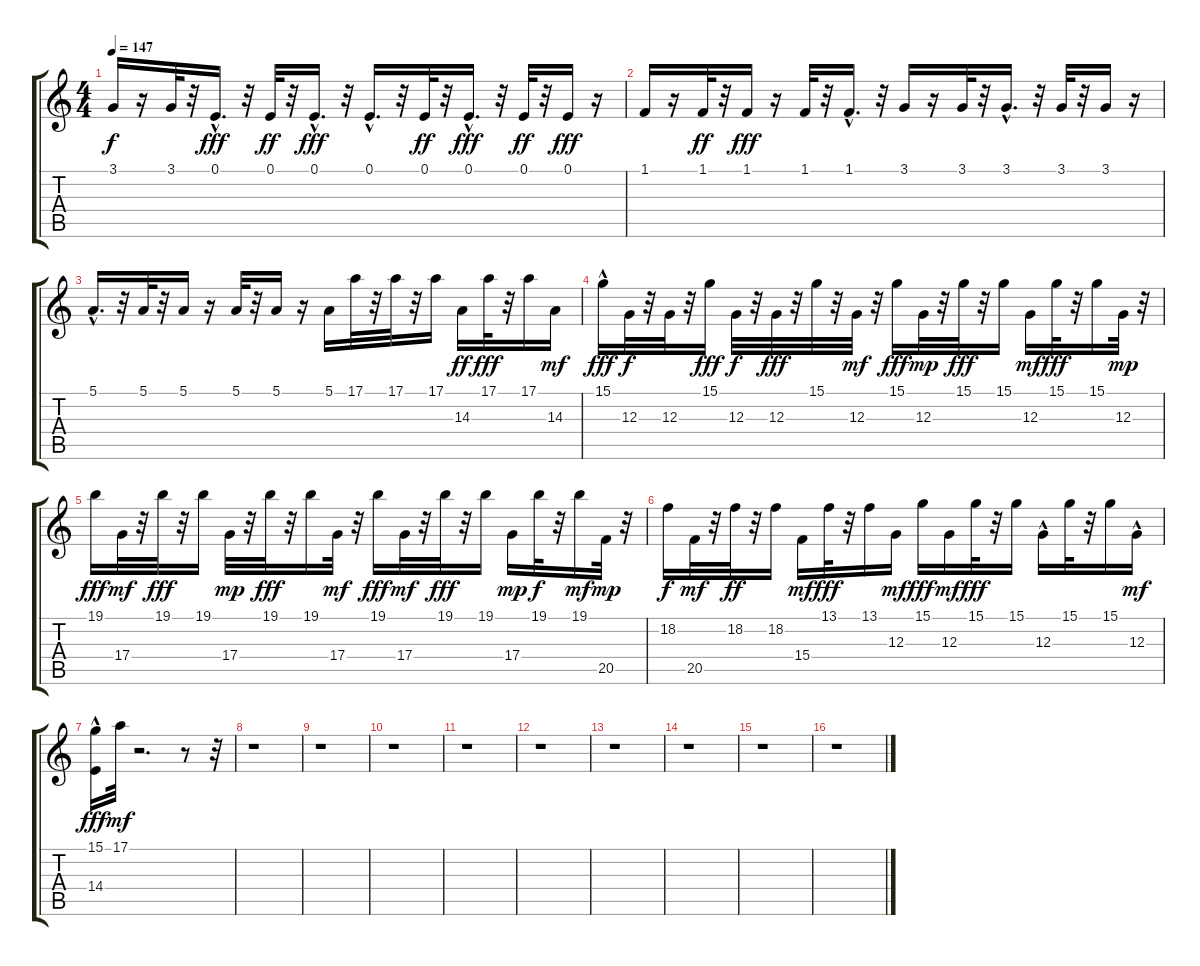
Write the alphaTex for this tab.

\track "" {instrument drawbarorgan}
\staff {score tabs}
\tuning (E4 B3 G3 D3 A2 E2) {hide}
\ts (4 4)
\tempo 147
\clef g2
\ks c
3.1.16{dy f} r.16 3.1.32 r.32 0.1{hac}.16{d dy fff} r.32 0.1.32{dy ff} r.32 0.1{hac}.16{d dy fff} r.32 0.1{hac}.16{d} r.32 0.1.32{dy ff} r.32 0.1{hac}.16{d dy fff} r.32 0.1.32{dy ff} r.32 0.1.16{dy fff} r.16 |
1.1.16 r.16 1.1.32{dy ff} r.32 1.1.16{dy fff} r.16 1.1.32 r.32 1.1{hac}.16{d} r.32 3.1.16 r.16 3.1.32 r.32 3.1{hac}.16{d} r.32 3.1.32 r.32 3.1.16 r.16 |
5.1{hac}.16{d} r.32 5.1.32 r.32 5.1.16 r.16 5.1.32 r.32 5.1.16 r.16 5.1.16 17.1.32 r.32 17.1.32 r.32 17.1.16 14.3.16{dy ff} 17.1.32{dy fff} r.32 17.1.16 14.3.16{dy mf} |
15.1{hac}.16{dy fff} 12.3.32{dy f} r.32 12.3.32 r.32 15.1.16{dy fff} 12.3.32{dy f} r.32 12.3.32{dy fff} r.32 15.1.32 r.32 12.3.32{dy mf} r.32 15.1.16{dy fff} 12.3.32{dy mp} r.32 15.1.32{dy fff} r.32 15.1.16 12.3.16{dy mf} 15.1.32{dy fff} r.32 15.1.16 12.3.32{dy mp} r.32 |
19.1.16{dy fff} 17.4.32{dy mf} r.32 19.1.32{dy fff} r.32 19.1.16 17.4.32{dy mp} r.32 19.1.32{dy fff} r.32 19.1.16 17.4.32{dy mf} r.32 19.1.16{dy fff} 17.4.32{dy mf} r.32 19.1.32{dy fff} r.32 19.1.16 17.4.16{dy mp} 19.1.32{dy f} r.32 19.1.16{dy mf} 20.5.32{dy mp} r.32 |
18.2.16{dy f} 20.5.32{dy mf} r.32 18.2.32{dy ff} r.32 18.2.16 15.4.16{dy mf} 13.1.32{dy fff} r.32 13.1.16 12.3.16{dy mf} 15.1.16{dy fff} 12.3.16{dy mf} 15.1.32{dy fff} r.32 15.1.16 12.3{hac}.16 15.1.32 r.32 15.1.16 12.3{hac}.16{dy mf} |
(15.1 14.4{hac}).16{dy fff} 17.1.32{dy mf} r.2{d} r.8 r.32 |
r.1 |
r.1 |
r.1 |
r.1 |
r.1 |
r.1 |
r.1 |
r.1 |
r.1
